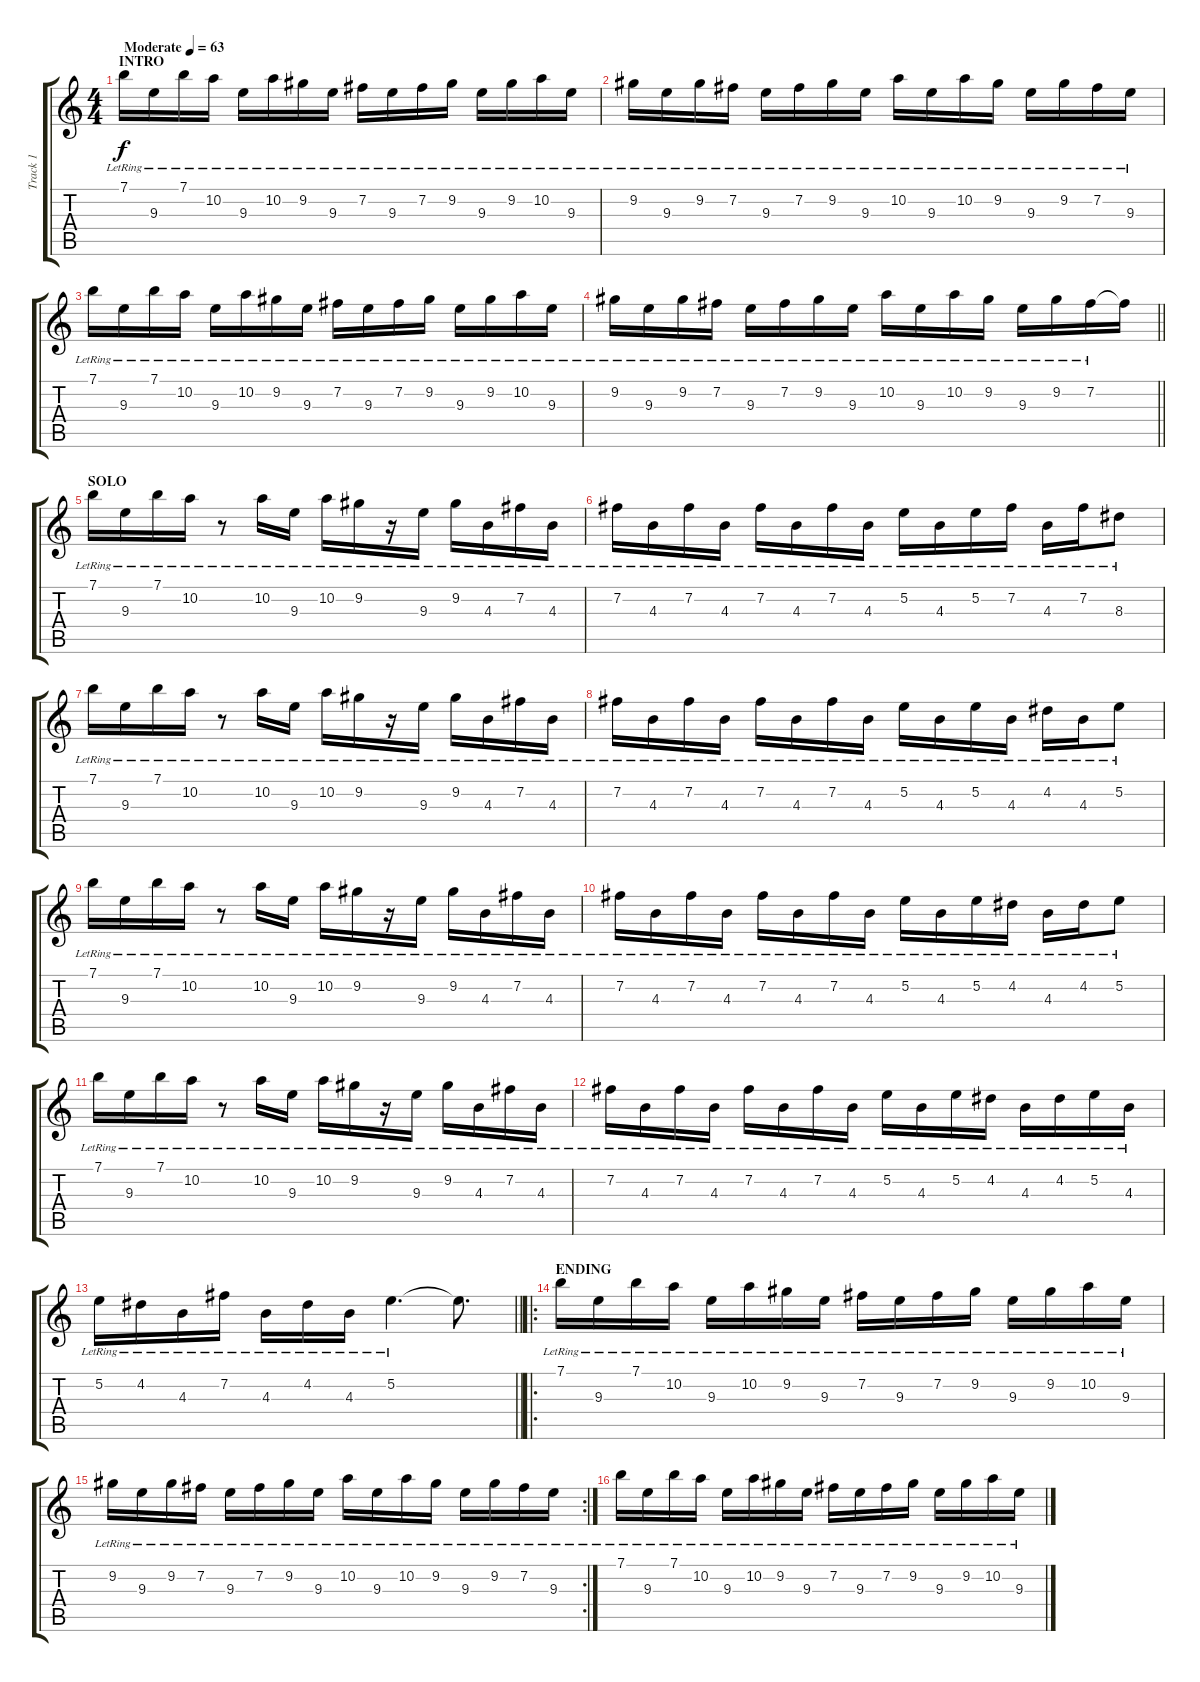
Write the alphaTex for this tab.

\track ("Track 1" "Track 1") {instrument acousticguitarsteel}
\staff {score tabs}
\tuning (E4 B3 G3 D3 A2 E2) {hide}
\ts (4 4)
\section ("" "INTRO")
\tempo (63 "Moderate")
\clef g2
\ks c
7.1{lr}.16{dy f instrument acousticguitarsteel} 9.3{lr}.16 7.1{lr}.16 10.2{lr}.16 9.3{lr}.16 10.2{lr}.16 9.2{lr}.16 9.3{lr}.16 7.2{lr}.16 9.3{lr}.16 7.2{lr}.16 9.2{lr}.16 9.3{lr}.16 9.2{lr}.16 10.2{lr}.16 9.3{lr}.16 |
9.2{lr}.16 9.3{lr}.16 9.2{lr}.16 7.2{lr}.16 9.3{lr}.16 7.2{lr}.16 9.2{lr}.16 9.3{lr}.16 10.2{lr}.16 9.3{lr}.16 10.2{lr}.16 9.2{lr}.16 9.3{lr}.16 9.2{lr}.16 7.2{lr}.16 9.3{lr}.16 |
7.1{lr}.16 9.3{lr}.16 7.1{lr}.16 10.2{lr}.16 9.3{lr}.16 10.2{lr}.16 9.2{lr}.16 9.3{lr}.16 7.2{lr}.16 9.3{lr}.16 7.2{lr}.16 9.2{lr}.16 9.3{lr}.16 9.2{lr}.16 10.2{lr}.16 9.3{lr}.16 |
\barLineRight lightlight
9.2{lr}.16 9.3{lr}.16 9.2{lr}.16 7.2{lr}.16 9.3{lr}.16 7.2{lr}.16 9.2{lr}.16 9.3{lr}.16 10.2{lr}.16 9.3{lr}.16 10.2{lr}.16 9.2{lr}.16 9.3{lr}.16 9.2{lr}.16 7.2{lr}.16 7.2{t}.16 |
\section ("" "SOLO")
7.1{lr}.16 9.3{lr}.16 7.1{lr}.16 10.2{lr}.16 r.8 10.2{lr}.16 9.3{lr}.16 10.2{lr}.16 9.2{lr}.16 r.16 9.3{lr}.16 9.2{lr}.16 4.3{lr}.16 7.2{lr}.16 4.3{lr}.16 |
7.2{lr}.16 4.3{lr}.16 7.2{lr}.16 4.3{lr}.16 7.2{lr}.16 4.3{lr}.16 7.2{lr}.16 4.3{lr}.16 5.2{lr}.16 4.3{lr}.16 5.2{lr}.16 7.2{lr}.16 4.3{lr}.16 7.2{lr}.16 8.3{lr}.8 |
7.1{lr}.16 9.3{lr}.16 7.1{lr}.16 10.2{lr}.16 r.8 10.2{lr}.16 9.3{lr}.16 10.2{lr}.16 9.2{lr}.16 r.16 9.3{lr}.16 9.2{lr}.16 4.3{lr}.16 7.2{lr}.16 4.3{lr}.16 |
7.2{lr}.16 4.3{lr}.16 7.2{lr}.16 4.3{lr}.16 7.2{lr}.16 4.3{lr}.16 7.2{lr}.16 4.3{lr}.16 5.2{lr}.16 4.3{lr}.16 5.2{lr}.16 4.3{lr}.16 4.2{lr}.16 4.3{lr}.16 5.2{lr}.8 |
7.1{lr}.16 9.3{lr}.16 7.1{lr}.16 10.2{lr}.16 r.8 10.2{lr}.16 9.3{lr}.16 10.2{lr}.16 9.2{lr}.16 r.16 9.3{lr}.16 9.2{lr}.16 4.3{lr}.16 7.2{lr}.16 4.3{lr}.16 |
7.2{lr}.16 4.3{lr}.16 7.2{lr}.16 4.3{lr}.16 7.2{lr}.16 4.3{lr}.16 7.2{lr}.16 4.3{lr}.16 5.2{lr}.16 4.3{lr}.16 5.2{lr}.16 4.2{lr}.16 4.3{lr}.16 4.2{lr}.16 5.2{lr}.8 |
7.1{lr}.16 9.3{lr}.16 7.1{lr}.16 10.2{lr}.16 r.8 10.2{lr}.16 9.3{lr}.16 10.2{lr}.16 9.2{lr}.16 r.16 9.3{lr}.16 9.2{lr}.16 4.3{lr}.16 7.2{lr}.16 4.3{lr}.16 |
7.2{lr}.16 4.3{lr}.16 7.2{lr}.16 4.3{lr}.16 7.2{lr}.16 4.3{lr}.16 7.2{lr}.16 4.3{lr}.16 5.2{lr}.16 4.3{lr}.16 5.2{lr}.16 4.2{lr}.16 4.3{lr}.16 4.2{lr}.16 5.2{lr}.16 4.3{lr}.16 |
\barLineRight lightlight
5.2{lr}.16 4.2{lr}.16 4.3{lr}.16 7.2{lr}.16 4.3{lr}.16 4.2{lr}.16 4.3{lr}.16 5.2{lr}.4{d} 5.2{t}.8{d} |
\ro
\section ("" "ENDING")
7.1{lr}.16 9.3{lr}.16 7.1{lr}.16 10.2{lr}.16 9.3{lr}.16 10.2{lr}.16 9.2{lr}.16 9.3{lr}.16 7.2{lr}.16 9.3{lr}.16 7.2{lr}.16 9.2{lr}.16 9.3{lr}.16 9.2{lr}.16 10.2{lr}.16 9.3{lr}.16 |
\rc 2
9.2{lr}.16 9.3{lr}.16 9.2{lr}.16 7.2{lr}.16 9.3{lr}.16 7.2{lr}.16 9.2{lr}.16 9.3{lr}.16 10.2{lr}.16 9.3{lr}.16 10.2{lr}.16 9.2{lr}.16 9.3{lr}.16 9.2{lr}.16 7.2{lr}.16 9.3{lr}.16 |
7.1{lr}.16 9.3{lr}.16 7.1{lr}.16 10.2{lr}.16 9.3{lr}.16 10.2{lr}.16 9.2{lr}.16 9.3{lr}.16 7.2{lr}.16 9.3{lr}.16 7.2{lr}.16 9.2{lr}.16 9.3{lr}.16 9.2{lr}.16 10.2{lr}.16 9.3{lr}.16
